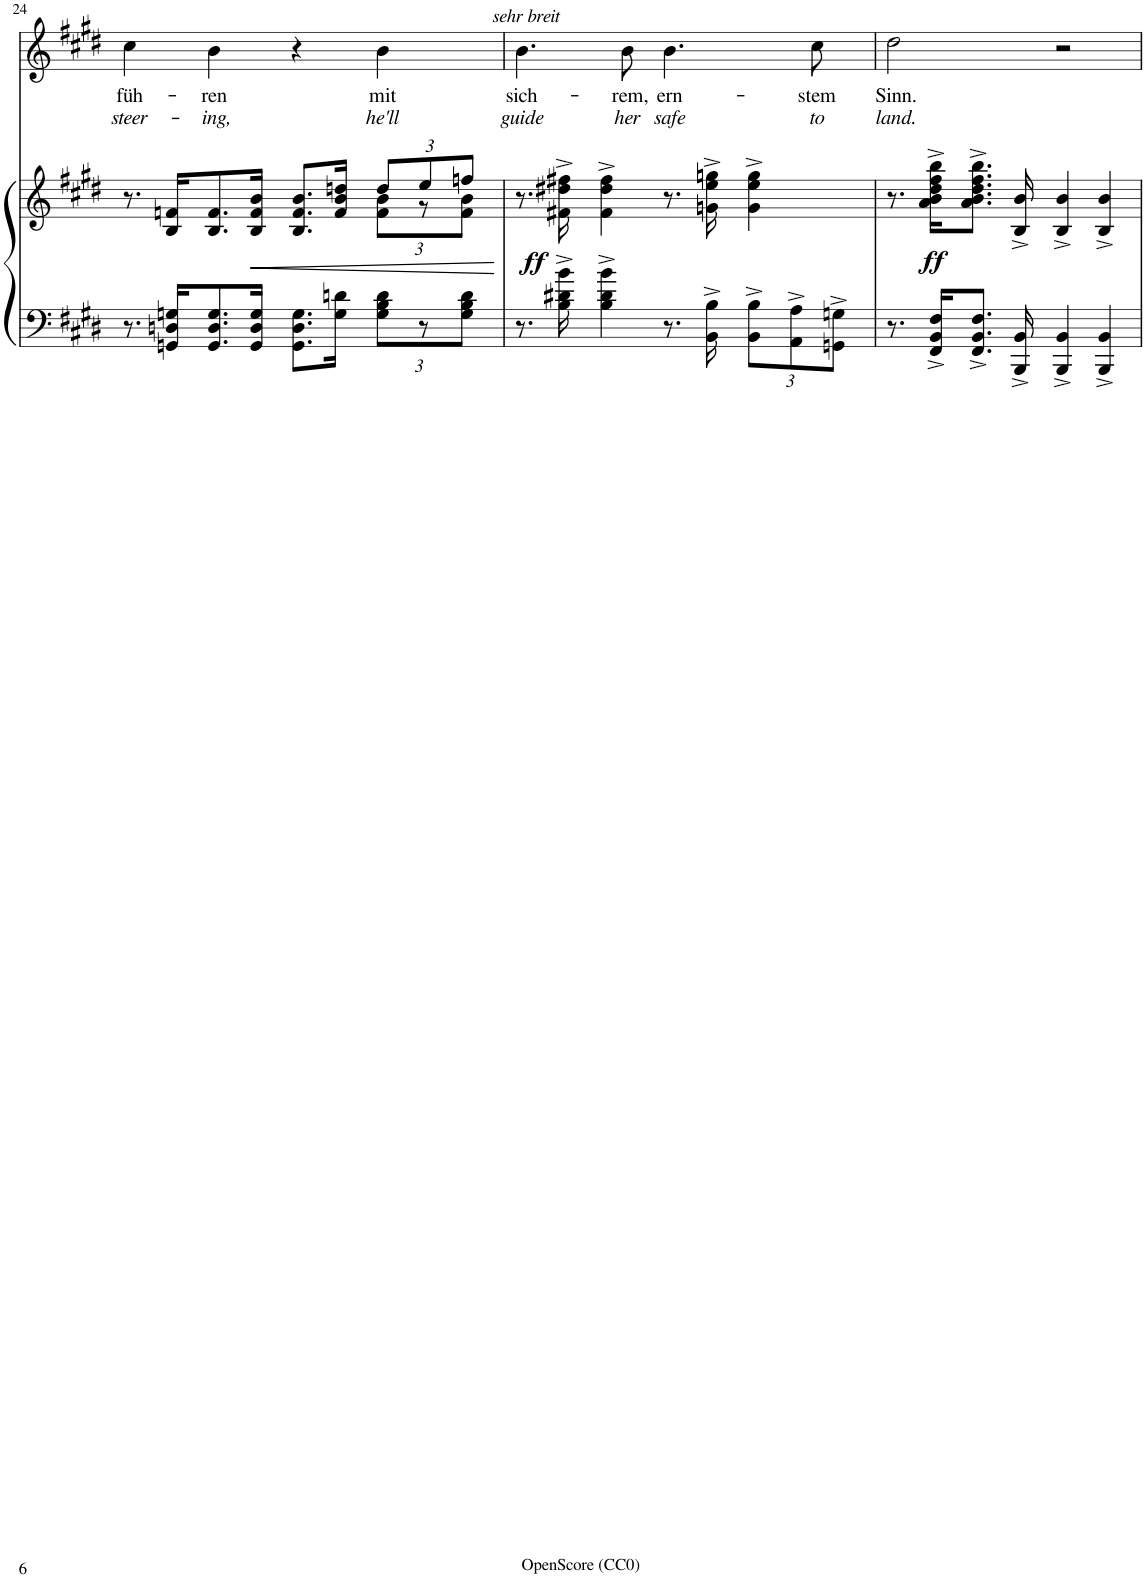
**kern	**kern	**dynam	**kern	**text	**text
*part2	*part2	*part2	*part1	*part1	*part1
*staff3	*staff2	*staff2/3	*staff1	*staff1	*staff1
*I"Piano	*	*	*	*	*
*I'Pno	*	*	*	*	*
!!LO:PB:g=z
*clefF4	*clefG2	*	*clefG2	*	*
*k[f#c#g#d#]	*k[f#c#g#d#]	*	*k[f#c#g#d#]	*	*
*M4/4	*M4/4	*	*M4/4	*	*
=24	=24	=24	=24	=24	=24
*	*^	*	*	*	*
!	!	!	!	!	!LO:LY:b	!LO:LY:b
8.r	8.r	2.ryy	.	4cc#\	füh-	steer-
16GGn/ 16Dn/ 16Gn/KL	16B/ 16fn/KL	.	.	.	.	.
!	!	!	!	!	!LO:LY:b	!LO:LY:b
8.GG/ 8.D/ 8.G/	8.B/ 8.f/	.	.	4b\	-ren	-ing,
!	!	!	!LO:HP:b	!	!	!
16GG/ 16D/ 16G/Jk	16B/ 16f/ 16b/Jk	.	<	.	.	.
8.GG\ 8.D\ 8.G\L	8.B/ 8.f/ 8.b/L	.	.	4r	.	.
16G\ 16dn\Jk	16f/ 16b/ 16ddn/Jk	.	.	.	.	.
*Xbrackettup	*Xbrackettup	*	*	*	*	*
!	!	!	!	!	!LO:LY:b	!LO:LY:b
12G\ 12B\ 12d\L	12dd/L	12f\ 12b\L	.	4b\	mit	he'll
12r	12ee/	12r	.	.	.	.
12G\ 12B\ 12d\J	12ffn/J	12f\ 12b\J	.	.	.	.
*	*v	*v	*	*	*	*
.	.	[	.	.	.
=25	=25	=25	=25	=25	=25
!	!	!	!LO:TX:a:i:t=sehr breit	!	!
!	!	!	!	!LO:LY:b	!LO:LY:b
8.r	8.r	.	4.b\	sich-	guide
!	!	!LO:DY:b	!	!	!
16B\^ 16d#X\^ 16b\^	16f#X\^ 16dd#X\^ 16ff#X\^	ff	.	.	.
4B\^ 4d#\^ 4b\^	4f#\^ 4dd#\^ 4ff#\^	.	.	.	.
!	!	!	!	!LO:LY:b	!LO:LY:b
.	.	.	8b\	-rem,	her
!	!	!	!	!LO:LY:b	!LO:LY:b
8.r	8.r	.	4.b\	ern-	safe
16BB\^ 16B\^	16gn\^ 16ee\^ 16ggn\^	.	.	.	.
12BB\^ 12B\^L	4g\^ 4ee\^ 4gg\^	.	.	.	.
12AA\^ 12A\^	.	.	.	.	.
!	!	!	!	!LO:LY:b	!LO:LY:b
.	.	.	8cc#\	-stem	to
12GGn\^ 12Gn\^J	.	.	.	.	.
=26	=26	=26	=26	=26	=26
!	!	!	!	!LO:LY:b	!LO:LY:b
8.r	8.r	.	2dd#\	Sinn.	land.
!	!	!LO:DY:b	!	!	!
16FF#/^ 16BB/^ 16F#/^KL	16a\^ 16b\^ 16dd#\^ 16ff#\^ 16bb\^KL	ff	.	.	.
8.FF#/^ 8.BB/^ 8.F#/^J	8.a\^ 8.b\^ 8.dd#\^ 8.ff#\^ 8.bb\^J	.	.	.	.
16BBB/^ 16BB/^	16B/^ 16b/^	.	.	.	.
4BBB/^ 4BB/^	4B/^ 4b/^	.	2r	.	.
4BBB/^ 4BB/^	4B/^ 4b/^	.	.	.	.
=	=	=	=	=	=
*-	*-	*-	*-	*-	*-
